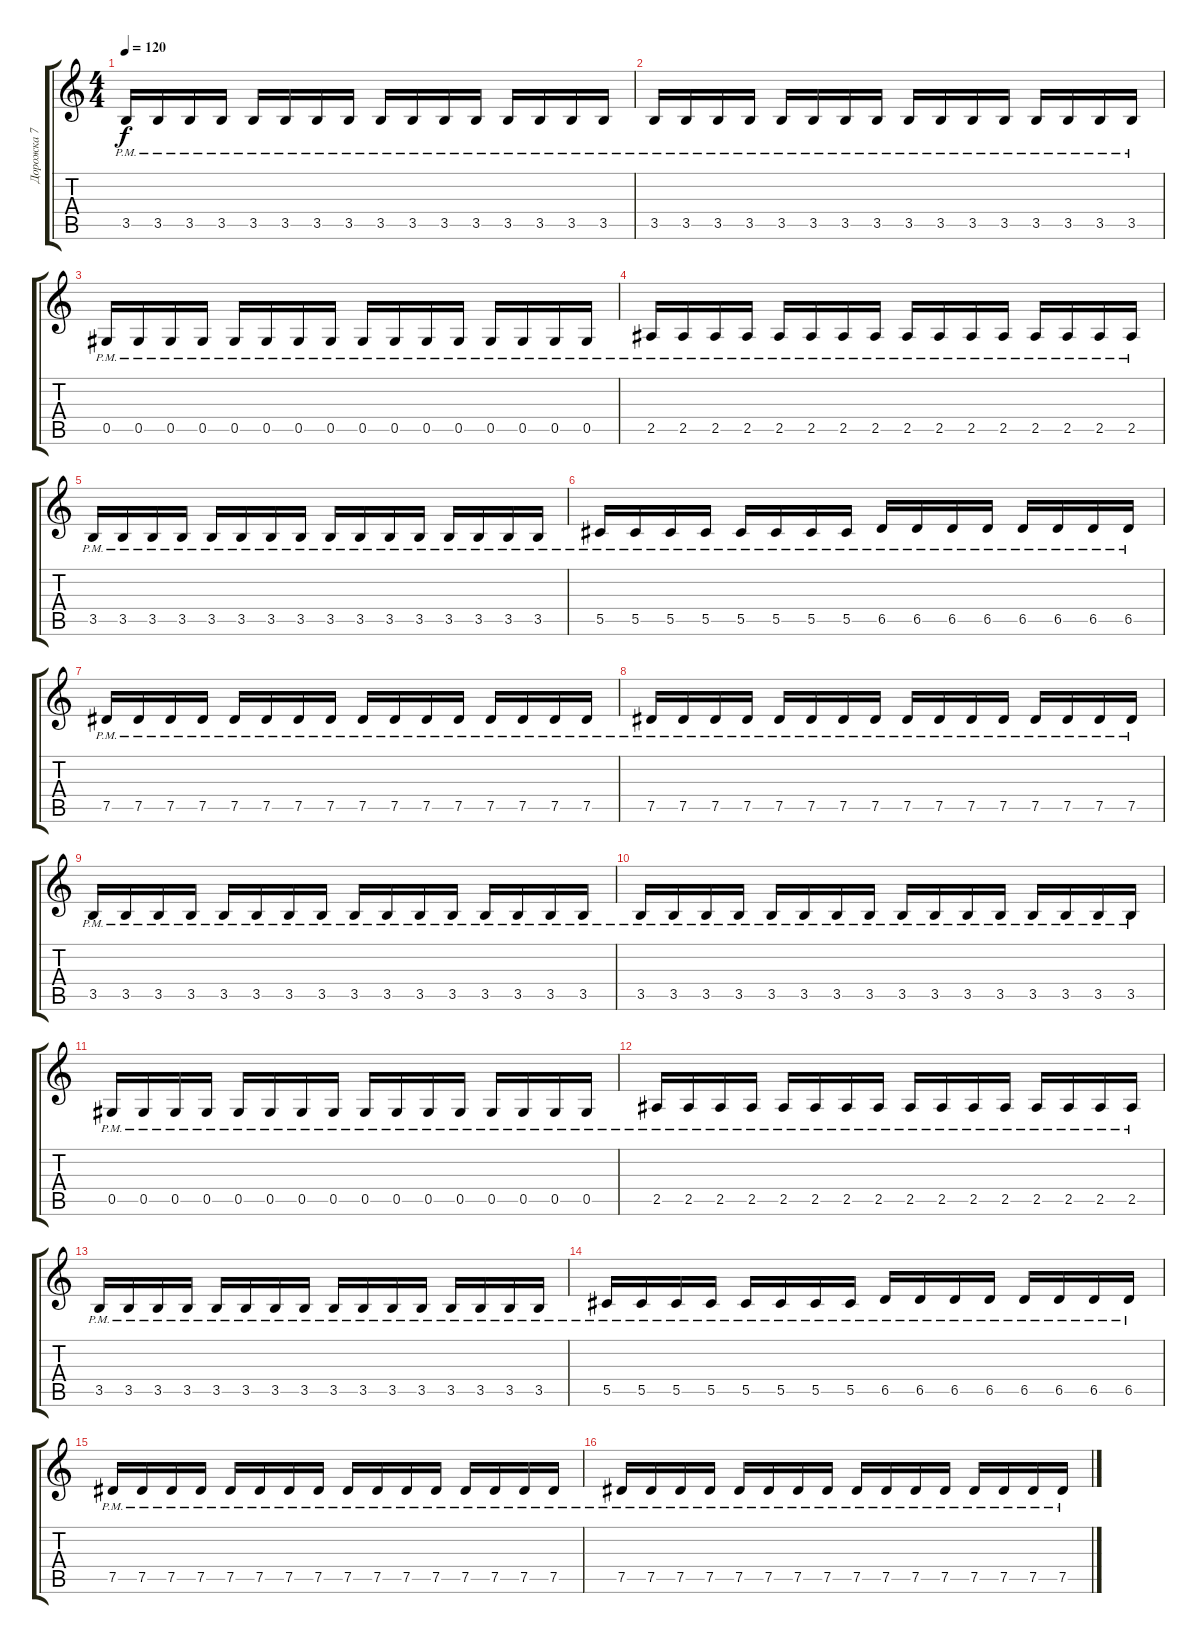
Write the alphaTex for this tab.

\track ("Дорожка 7" "Дорожка 7") {instrument distortionguitar}
\staff {score tabs}
\tuning (Eb4 Bb3 Gb3 Db3 Ab2 Eb2) {hide}
\ts (4 4)
\tempo 120
\clef g2
\ks c
3.5{pm}.16{dy f} 3.5{pm}.16 3.5{pm}.16 3.5{pm}.16 3.5{pm}.16 3.5{pm}.16 3.5{pm}.16 3.5{pm}.16 3.5{pm}.16 3.5{pm}.16 3.5{pm}.16 3.5{pm}.16 3.5{pm}.16 3.5{pm}.16 3.5{pm}.16 3.5{pm}.16 |
3.5{pm}.16 3.5{pm}.16 3.5{pm}.16 3.5{pm}.16 3.5{pm}.16 3.5{pm}.16 3.5{pm}.16 3.5{pm}.16 3.5{pm}.16 3.5{pm}.16 3.5{pm}.16 3.5{pm}.16 3.5{pm}.16 3.5{pm}.16 3.5{pm}.16 3.5{pm}.16 |
0.5{pm}.16 0.5{pm}.16 0.5{pm}.16 0.5{pm}.16 0.5{pm}.16 0.5{pm}.16 0.5{pm}.16 0.5{pm}.16 0.5{pm}.16 0.5{pm}.16 0.5{pm}.16 0.5{pm}.16 0.5{pm}.16 0.5{pm}.16 0.5{pm}.16 0.5{pm}.16 |
2.5{pm}.16 2.5{pm}.16 2.5{pm}.16 2.5{pm}.16 2.5{pm}.16 2.5{pm}.16 2.5{pm}.16 2.5{pm}.16 2.5{pm}.16 2.5{pm}.16 2.5{pm}.16 2.5{pm}.16 2.5{pm}.16 2.5{pm}.16 2.5{pm}.16 2.5{pm}.16 |
3.5{pm}.16 3.5{pm}.16 3.5{pm}.16 3.5{pm}.16 3.5{pm}.16 3.5{pm}.16 3.5{pm}.16 3.5{pm}.16 3.5{pm}.16 3.5{pm}.16 3.5{pm}.16 3.5{pm}.16 3.5{pm}.16 3.5{pm}.16 3.5{pm}.16 3.5{pm}.16 |
5.5{pm}.16 5.5{pm}.16 5.5{pm}.16 5.5{pm}.16 5.5{pm}.16 5.5{pm}.16 5.5{pm}.16 5.5{pm}.16 6.5{pm}.16 6.5{pm}.16 6.5{pm}.16 6.5{pm}.16 6.5{pm}.16 6.5{pm}.16 6.5{pm}.16 6.5{pm}.16 |
7.5{pm}.16 7.5{pm}.16 7.5{pm}.16 7.5{pm}.16 7.5{pm}.16 7.5{pm}.16 7.5{pm}.16 7.5{pm}.16 7.5{pm}.16 7.5{pm}.16 7.5{pm}.16 7.5{pm}.16 7.5{pm}.16 7.5{pm}.16 7.5{pm}.16 7.5{pm}.16 |
7.5{pm}.16 7.5{pm}.16 7.5{pm}.16 7.5{pm}.16 7.5{pm}.16 7.5{pm}.16 7.5{pm}.16 7.5{pm}.16 7.5{pm}.16 7.5{pm}.16 7.5{pm}.16 7.5{pm}.16 7.5{pm}.16 7.5{pm}.16 7.5{pm}.16 7.5{pm}.16 |
3.5{pm}.16 3.5{pm}.16 3.5{pm}.16 3.5{pm}.16 3.5{pm}.16 3.5{pm}.16 3.5{pm}.16 3.5{pm}.16 3.5{pm}.16 3.5{pm}.16 3.5{pm}.16 3.5{pm}.16 3.5{pm}.16 3.5{pm}.16 3.5{pm}.16 3.5{pm}.16 |
3.5{pm}.16 3.5{pm}.16 3.5{pm}.16 3.5{pm}.16 3.5{pm}.16 3.5{pm}.16 3.5{pm}.16 3.5{pm}.16 3.5{pm}.16 3.5{pm}.16 3.5{pm}.16 3.5{pm}.16 3.5{pm}.16 3.5{pm}.16 3.5{pm}.16 3.5{pm}.16 |
0.5{pm}.16 0.5{pm}.16 0.5{pm}.16 0.5{pm}.16 0.5{pm}.16 0.5{pm}.16 0.5{pm}.16 0.5{pm}.16 0.5{pm}.16 0.5{pm}.16 0.5{pm}.16 0.5{pm}.16 0.5{pm}.16 0.5{pm}.16 0.5{pm}.16 0.5{pm}.16 |
2.5{pm}.16 2.5{pm}.16 2.5{pm}.16 2.5{pm}.16 2.5{pm}.16 2.5{pm}.16 2.5{pm}.16 2.5{pm}.16 2.5{pm}.16 2.5{pm}.16 2.5{pm}.16 2.5{pm}.16 2.5{pm}.16 2.5{pm}.16 2.5{pm}.16 2.5{pm}.16 |
3.5{pm}.16 3.5{pm}.16 3.5{pm}.16 3.5{pm}.16 3.5{pm}.16 3.5{pm}.16 3.5{pm}.16 3.5{pm}.16 3.5{pm}.16 3.5{pm}.16 3.5{pm}.16 3.5{pm}.16 3.5{pm}.16 3.5{pm}.16 3.5{pm}.16 3.5{pm}.16 |
5.5{pm}.16 5.5{pm}.16 5.5{pm}.16 5.5{pm}.16 5.5{pm}.16 5.5{pm}.16 5.5{pm}.16 5.5{pm}.16 6.5{pm}.16 6.5{pm}.16 6.5{pm}.16 6.5{pm}.16 6.5{pm}.16 6.5{pm}.16 6.5{pm}.16 6.5{pm}.16 |
7.5{pm}.16 7.5{pm}.16 7.5{pm}.16 7.5{pm}.16 7.5{pm}.16 7.5{pm}.16 7.5{pm}.16 7.5{pm}.16 7.5{pm}.16 7.5{pm}.16 7.5{pm}.16 7.5{pm}.16 7.5{pm}.16 7.5{pm}.16 7.5{pm}.16 7.5{pm}.16 |
7.5{pm}.16 7.5{pm}.16 7.5{pm}.16 7.5{pm}.16 7.5{pm}.16 7.5{pm}.16 7.5{pm}.16 7.5{pm}.16 7.5{pm}.16 7.5{pm}.16 7.5{pm}.16 7.5{pm}.16 7.5{pm}.16 7.5{pm}.16 7.5{pm}.16 7.5{pm}.16
